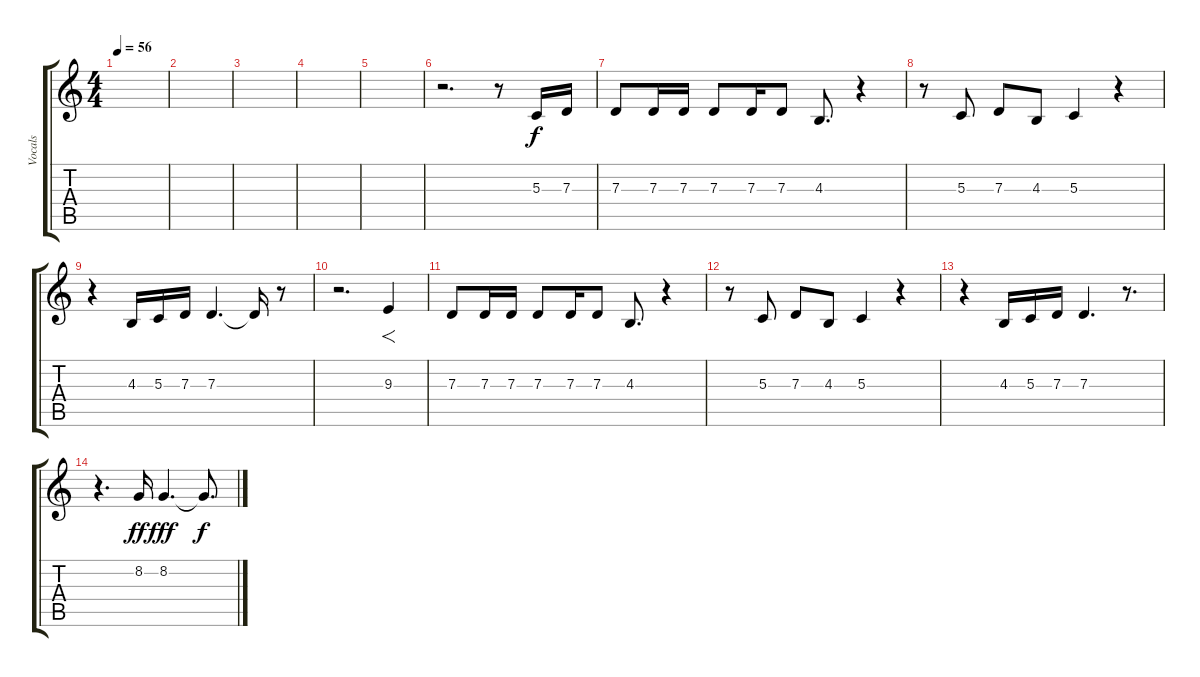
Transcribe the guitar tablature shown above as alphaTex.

\track ("Vocals" "Vocals") {instrument viola}
\staff {score tabs}
\tuning (E4 B3 G3 D3 A2 E2) {hide}
\ts (4 4)
\tempo 56
\clef g2
\ks c
|
|
|
|
|
r.2{d} r.8 5.3.16 7.3.16 |
7.3.8 7.3.16 7.3.16 7.3.8 7.3.16 7.3.8 4.3.8{d} r.4 |
r.8 5.3.8 7.3.8 4.3.8 5.3.4 r.4 |
r.4 4.3.16 5.3.16 7.3.16 7.3.4{d} 7.3{t}.16 r.8 |
r.2{d} 9.3.4{f} |
7.3.8 7.3.16 7.3.16 7.3.8 7.3.16 7.3.8 4.3.8{d} r.4 |
r.8 5.3.8 7.3.8 4.3.8 5.3.4 r.4 |
r.4 4.3.16 5.3.16 7.3.16 7.3.4{d} r.8{d} |
r.4{d} 8.2.16{dy ff} 8.2.4{d dy fff} 8.2{t}.8{d dy f}
